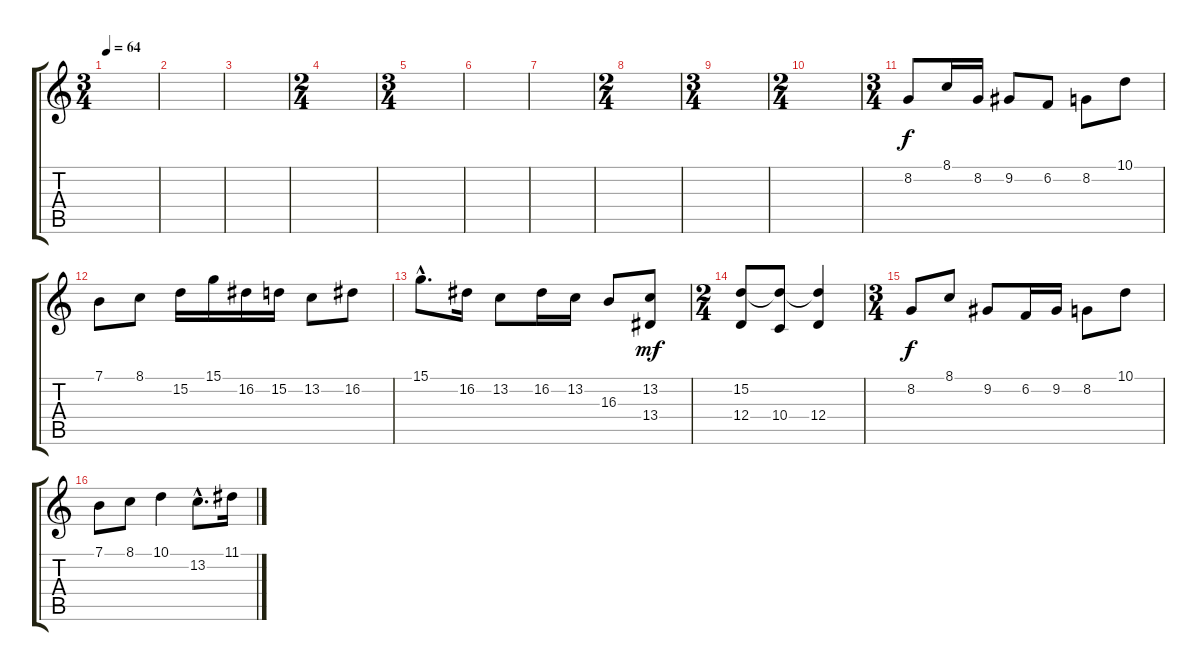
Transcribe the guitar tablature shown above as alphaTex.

\track "" {instrument accordion}
\staff {score tabs}
\tuning (E4 B3 G3 D3 A2 E2) {hide}
\ts (3 4)
\tempo 64
\clef g2
\ks c
|
|
|
\ts (2 4)
|
\ts (3 4)
|
|
|
\ts (2 4)
|
\ts (3 4)
|
\ts (2 4)
|
\ts (3 4)
8.2.8 8.1.16 8.2.16 9.2.8 6.2.8 8.2.8 10.1.8 |
7.1.8 8.1.8 15.2.16 15.1.16 16.2.16 15.2.16 13.2.8 16.2.8 |
15.1{hac}.8{d} 16.2.16 13.2.8 16.2.16 13.2.16 16.3.8 (13.2 13.4).8{dy mf} |
\ts (2 4)
(15.2 12.4).8 (15.2{t} 10.4).8 (15.2{t} 12.4).4 |
\ts (3 4)
8.2.8{dy f} 8.1.8 9.2.8 6.2.16 9.2.16 8.2.8 10.1.8 |
7.1.8 8.1.8 10.1.4 13.2{hac}.8{d} 11.1.16
